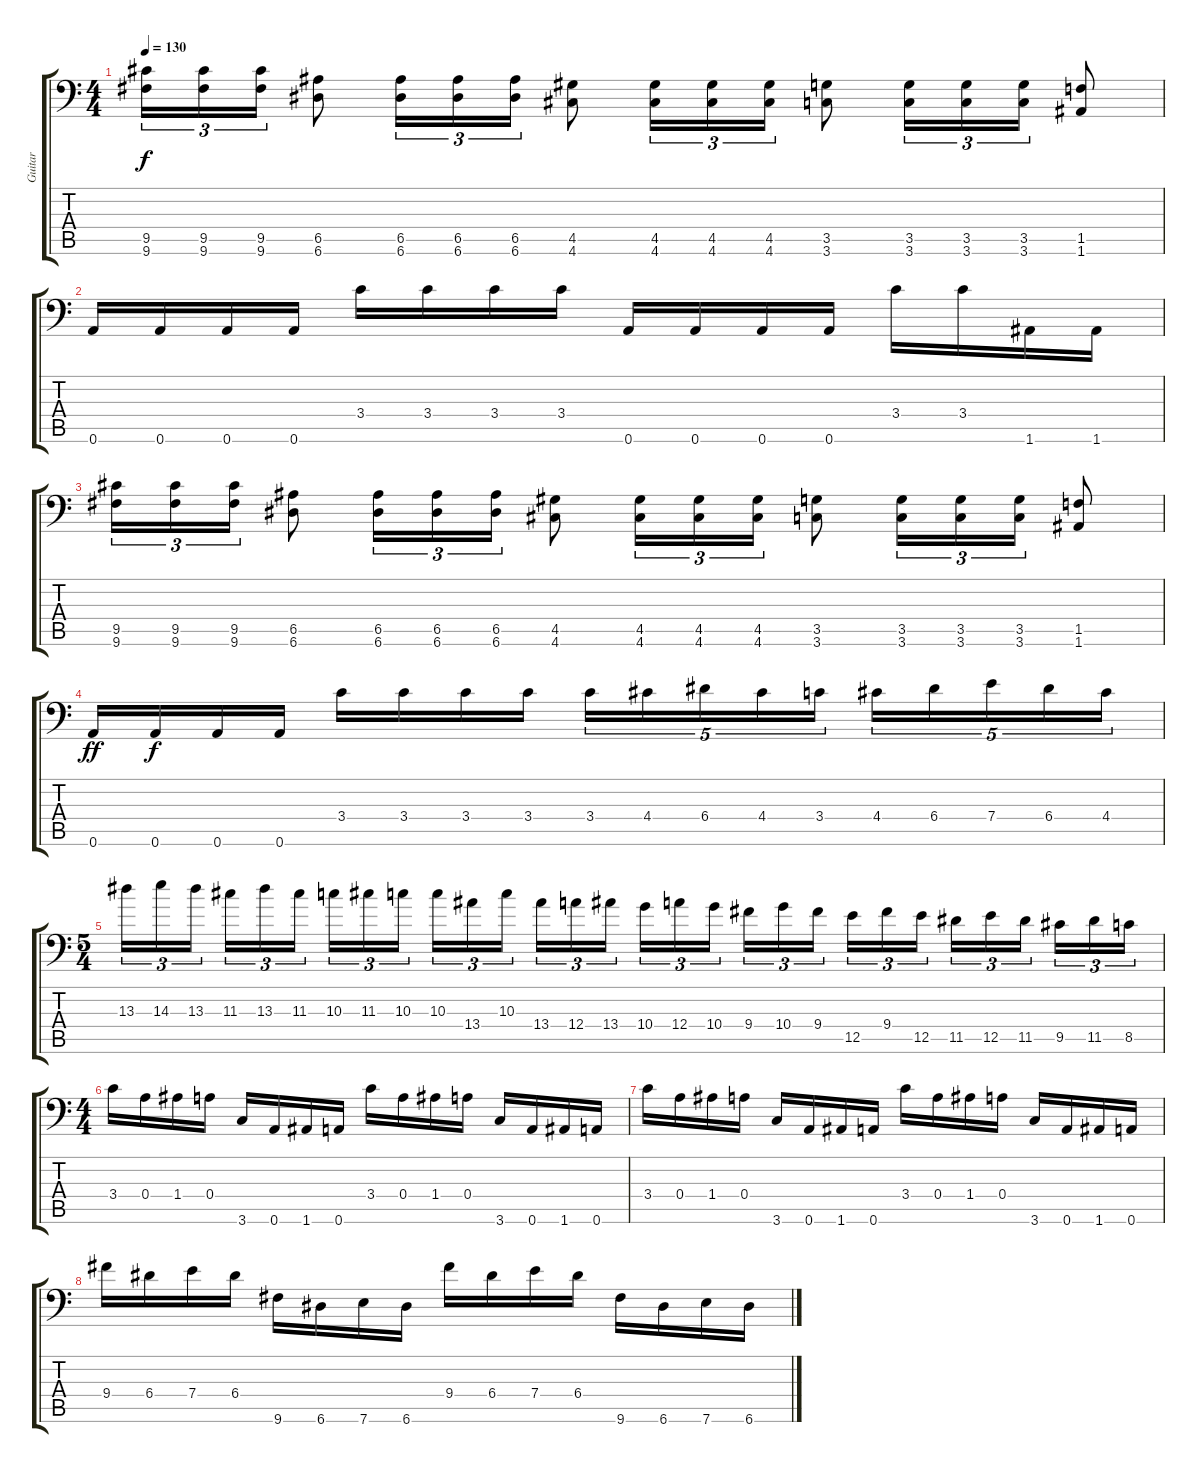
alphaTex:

\track ("Guitar" "Guitar") {instrument distortionguitar}
\staff {score tabs}
\tuning (B3 Gb3 D3 A2 E2 A1) {hide}
\ts (4 4)
\tempo 130
\clef f4
\ks c
(9.5 9.6).16{tu (3 2) dy f} (9.5 9.6).16{tu (3 2)} (9.5 9.6).16{tu (3 2)} (6.5 6.6).8 (6.5 6.6).16{tu (3 2)} (6.5 6.6).16{tu (3 2)} (6.5 6.6).16{tu (3 2)} (4.5 4.6).8 (4.5 4.6).16{tu (3 2)} (4.5 4.6).16{tu (3 2)} (4.5 4.6).16{tu (3 2)} (3.5 3.6).8 (3.5 3.6).16{tu (3 2)} (3.5 3.6).16{tu (3 2)} (3.5 3.6).16{tu (3 2)} (1.5 1.6).8 |
0.6.16 0.6.16 0.6.16 0.6.16 3.4.16 3.4.16 3.4.16 3.4.16 0.6.16 0.6.16 0.6.16 0.6.16 3.4.16 3.4.16 1.6.16 1.6.16 |
(9.5 9.6).16{tu (3 2)} (9.5 9.6).16{tu (3 2)} (9.5 9.6).16{tu (3 2)} (6.5 6.6).8 (6.5 6.6).16{tu (3 2)} (6.5 6.6).16{tu (3 2)} (6.5 6.6).16{tu (3 2)} (4.5 4.6).8 (4.5 4.6).16{tu (3 2)} (4.5 4.6).16{tu (3 2)} (4.5 4.6).16{tu (3 2)} (3.5 3.6).8 (3.5 3.6).16{tu (3 2)} (3.5 3.6).16{tu (3 2)} (3.5 3.6).16{tu (3 2)} (1.5 1.6).8 |
0.6.16{dy ff} 0.6.16{dy f} 0.6.16 0.6.16 3.4.16 3.4.16 3.4.16 3.4.16 3.4.16{tu (5 4)} 4.4.16{tu (5 4)} 6.4.16{tu (5 4)} 4.4.16{tu (5 4)} 3.4.16{tu (5 4)} 4.4.16{tu (5 4)} 6.4.16{tu (5 4)} 7.4.16{tu (5 4)} 6.4.16{tu (5 4)} 4.4.16{tu (5 4)} |
\ts (5 4)
13.3.16{tu (3 2)} 14.3.16{tu (3 2)} 13.3.16{tu (3 2) beam splitsecondary} 11.3.16{tu (3 2)} 13.3.16{tu (3 2)} 11.3.16{tu (3 2)} 10.3.16{tu (3 2)} 11.3.16{tu (3 2)} 10.3.16{tu (3 2) beam splitsecondary} 10.3.16{tu (3 2)} 13.4.16{tu (3 2)} 10.3.16{tu (3 2)} 13.4.16{tu (3 2)} 12.4.16{tu (3 2)} 13.4.16{tu (3 2) beam splitsecondary} 10.4.16{tu (3 2)} 12.4.16{tu (3 2)} 10.4.16{tu (3 2)} 9.4.16{tu (3 2)} 10.4.16{tu (3 2)} 9.4.16{tu (3 2) beam splitsecondary} 12.5.16{tu (3 2)} 9.4.16{tu (3 2)} 12.5.16{tu (3 2)} 11.5.16{tu (3 2)} 12.5.16{tu (3 2)} 11.5.16{tu (3 2) beam splitsecondary} 9.5.16{tu (3 2)} 11.5.16{tu (3 2)} 8.5.16{tu (3 2)} |
\ts (4 4)
3.4.16 0.4.16 1.4.16 0.4.16 3.6.16 0.6.16 1.6.16 0.6.16 3.4.16 0.4.16 1.4.16 0.4.16 3.6.16 0.6.16 1.6.16 0.6.16 |
3.4.16 0.4.16 1.4.16 0.4.16 3.6.16 0.6.16 1.6.16 0.6.16 3.4.16 0.4.16 1.4.16 0.4.16 3.6.16 0.6.16 1.6.16 0.6.16 |
9.4.16 6.4.16 7.4.16 6.4.16 9.6.16 6.6.16 7.6.16 6.6.16 9.4.16 6.4.16 7.4.16 6.4.16 9.6.16 6.6.16 7.6.16 6.6.16
